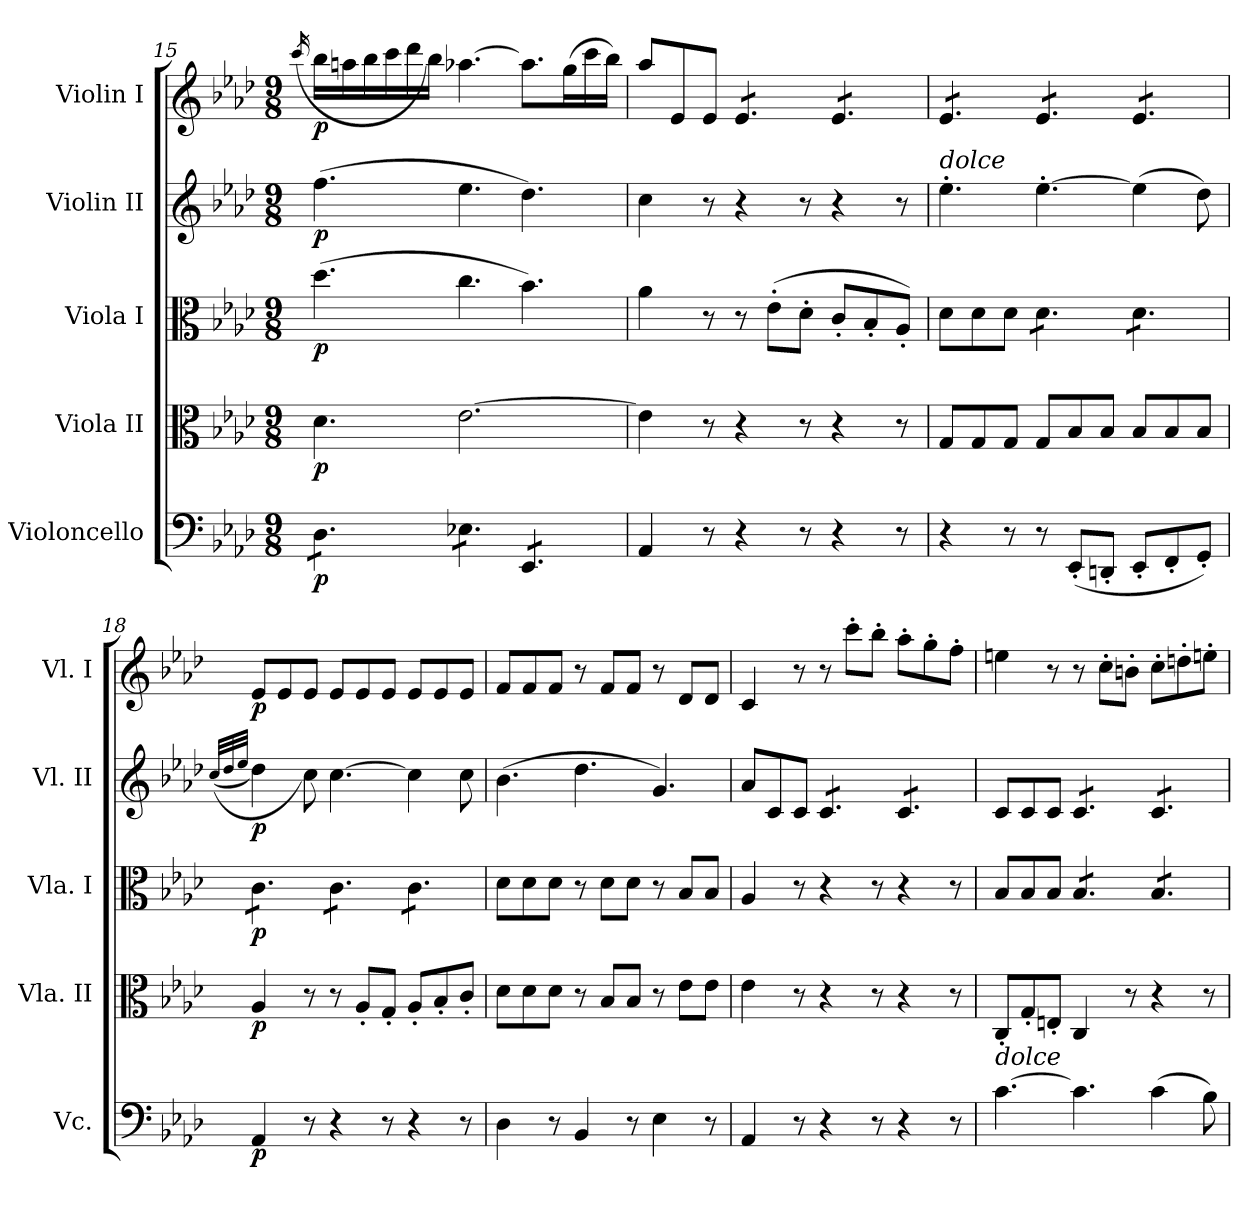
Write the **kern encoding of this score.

**kern	**dynam	**kern	**dynam	**kern	**dynam	**kern	**dynam	**kern	**dynam
*part5	*part5	*part4	*part4	*part3	*part3	*part2	*part2	*part1	*part1
*staff5	*staff5	*staff4	*staff4	*staff3	*staff3	*staff2	*staff2	*staff1	*staff1
*I"Violoncello	*	*I"Viola II	*	*I"Viola I	*	*I"Violin II	*	*I"Violin I	*
*I'Vc.	*	*I'Vla. II	*	*I'Vla. I	*	*I'Vl. II	*	*I'Vl. I	*
*clefF4	*	*clefC3	*	*clefC3	*	*clefG2	*	*clefG2	*
*k[b-e-a-d-]	*	*k[b-e-a-d-]	*	*k[b-e-a-d-]	*	*k[b-e-a-d-]	*	*k[b-e-a-d-]	*
*A-:	*	*A-:	*	*A-:	*	*A-:	*	*A-:	*
*M9/8	*	*M9/8	*	*M9/8	*	*M9/8	*	*M9/8	*
=15	=15	=15	=15	=15	=15	=15	=15	=15	=15
.	.	.	.	.	.	.	.	(16qccci/	.
*tremolo	*	*	*	*	*	*	*	*	*
8D-i\L	p	4.d-i\	p	(4.dd-i\	p	(4.ffi\	p	16bb-i\LL	p
.	.	.	.	.	.	.	.	16aani\	.
8D-i\	.	.	.	.	.	.	.	16bb-i\	.
.	.	.	.	.	.	.	.	16ccci\	.
8D-i\J	.	.	.	.	.	.	.	16ddd-i\	.
.	.	.	.	.	.	.	.	16bb-i\JJ)	.
8E-Xi\L	.	[2.e-i\	.	4.cci\	.	4.ee-i\	.	[4.aa-Xi\	.
8E-Xi\	.	.	.	.	.	.	.	.	.
8E-Xi\J	.	.	.	.	.	.	.	.	.
8EE-i/L	.	.	.	4.b-i\)	.	4.dd-i\)	.	8.aa-i\L]	.
8EE-i/	.	.	.	.	.	.	.	.	.
.	.	.	.	.	.	.	.	(16ggi\L	.
8EE-i/J	.	.	.	.	.	.	.	16ccci\	.
*Xtremolo	*	*	*	*	*	*	*	*	*
.	.	.	.	.	.	.	.	16bb-i\JJ)	.
=16	=16	=16	=16	=16	=16	=16	=16	=16	=16
4AA-i/	.	4e-i\]	.	4a-i\	.	4cci\	.	8aa-i/L	.
.	.	.	.	.	.	.	.	8e-i/	.
8r	.	8r	.	8r	.	8r	.	8e-i/J	.
*	*	*	*	*	*	*	*	*tremolo	*
4r	.	4r	.	8r	.	4r	.	8e-i/L	.
.	.	.	.	(8e-'i\L	.	.	.	8e-i/	.
8r	.	8r	.	8d-'i\J	.	8r	.	8e-i/J	.
4r	.	4r	.	8c'i/L	.	4r	.	8e-i/L	.
.	.	.	.	8B-'i/	.	.	.	8e-i/	.
8r	.	8r	.	8A-'i/J)	.	8r	.	8e-i/J	.
!!LO:PB:g=z
=17	=17	=17	=17	=17	=17	=17	=17	=17	=17
!	!	!	!	!	!	!LO:TX:i:t=dolce	!	!	!
4r	.	8Gi/L	.	8d-i\L	.	4.ee-'i\	.	8e-i/L	.
.	.	8Gi/	.	8d-i\	.	.	.	8e-i/	.
8r	.	8Gi/J	.	8d-i\J	.	.	.	8e-i/J	.
*	*	*	*	*tremolo	*	*	*	*	*
8r	.	8Gi/L	.	8d-i\L	.	[4.ee-'i\	.	8e-i/L	.
(8EE-'i/L	.	8B-i/	.	8d-i\	.	.	.	8e-i/	.
8DDn'i/J	.	8B-i/J	.	8d-i\J	.	.	.	8e-i/J	.
8EE-'i/L	.	8B-i/L	.	8d-i\L	.	(4ee-i\]	.	8e-i/L	.
8FF'i/	.	8B-i/	.	8d-i\	.	.	.	8e-i/	.
8GG'i/J)	.	8B-i/J	.	8d-i\J	.	8dd-i\)	.	8e-i/J	.
*	*	*	*	*	*	*	*	*Xtremolo	*
=18	=18	=18	=18	=18	=18	=18	=18	=18	=18
.	.	.	.	.	.	((32qcci/LLL	.	.	.
.	.	.	.	.	.	32qdd-i/	.	.	.
.	.	.	.	.	.	32qee-i/JJJ	.	.	.
4AA-i/	p	4A-i/	p	8ci\L	p	4dd-i\)	p	8e-i/L	p
.	.	.	.	8ci\	.	.	.	8e-i/	.
8r	.	8r	.	8ci\J	.	8cci\)	.	8e-i/J	.
4r	.	8r	.	8ci\L	.	[4.cci\	.	8e-i/L	.
.	.	8A-'i/L	.	8ci\	.	.	.	8e-i/	.
8r	.	8G'i/J	.	8ci\J	.	.	.	8e-i/J	.
4r	.	8A-'i/L	.	8ci\L	.	4cci\]	.	8e-i/L	.
.	.	8B-'i/	.	8ci\	.	.	.	8e-i/	.
8r	.	8c'i/J	.	8ci\J	.	8cci\	.	8e-i/J	.
*	*	*	*	*Xtremolo	*	*	*	*	*
=19	=19	=19	=19	=19	=19	=19	=19	=19	=19
4D-i\	.	8d-i\L	.	8d-i\L	.	(4.b-i\	.	8fi/L	.
.	.	8d-i\	.	8d-i\	.	.	.	8fi/	.
8r	.	8d-i\J	.	8d-i\J	.	.	.	8fi/J	.
4BB-i/	.	8r	.	8r	.	4.dd-i\	.	8r	.
.	.	8B-i/L	.	8d-i\L	.	.	.	8fi/L	.
8r	.	8B-i/J	.	8d-i\J	.	.	.	8fi/J	.
4E-i\	.	8r	.	8r	.	4.gi/)	.	8r	.
.	.	8e-i\L	.	8B-i/L	.	.	.	8d-i/L	.
8r	.	8e-i\J	.	8B-i/J	.	.	.	8d-i/J	.
!!LO:LB:g=z
=20	=20	=20	=20	=20	=20	=20	=20	=20	=20
4AA-i/	.	4e-i\	.	4A-i/	.	8a-i/L	.	4ci/	.
.	.	.	.	.	.	8ci/	.	.	.
8r	.	8r	.	8r	.	8ci/J	.	8r	.
*	*	*	*	*	*	*tremolo	*	*	*
4r	.	4r	.	4r	.	8ci/L	.	8r	.
.	.	.	.	.	.	8ci/	.	8ccc'i\L	.
8r	.	8r	.	8r	.	8ci/J	.	8bb-'i\J	.
4r	.	4r	.	4r	.	8ci/L	.	8aa-'i\L	.
.	.	.	.	.	.	8ci/	.	8gg'i\	.
8r	.	8r	.	8r	.	8ci/J	.	8ff'i\J	.
*	*	*	*	*	*	*Xtremolo	*	*	*
=21	=21	=21	=21	=21	=21	=21	=21	=21	=21
!LO:TX:i:t=dolce	!	!	!	!	!	!	!	!	!
[4.ci\	.	8C'i/L	.	8B-i/L	.	8ci/L	.	4eeni\	.
.	.	8G'i/	.	8B-i/	.	8ci/	.	.	.
.	.	8En'i/J	.	8B-i/J	.	8ci/J	.	8r	.
*	*	*	*	*tremolo	*	*	*	*	*
*	*	*	*	*	*	*tremolo	*	*	*
4.ci\]	.	4Ci/	.	8B-i/L	.	8ci/L	.	8r	.
.	.	.	.	8B-i/	.	8ci/	.	8cc'i\L	.
.	.	8r	.	8B-i/J	.	8ci/J	.	8bn'i\J	.
(4ci\	.	4r	.	8B-i/L	.	8ci/L	.	8cc'i\L	.
.	.	.	.	8B-i/	.	8ci/	.	8ddn'i\	.
8B-i\)	.	8r	.	8B-i/J	.	8ci/J	.	8een'i\J	.
*	*	*	*	*	*	*Xtremolo	*	*	*
*	*	*	*	*Xtremolo	*	*	*	*	*
=	=	=	=	=	=	=	=	=	=
*-	*-	*-	*-	*-	*-	*-	*-	*-	*-
